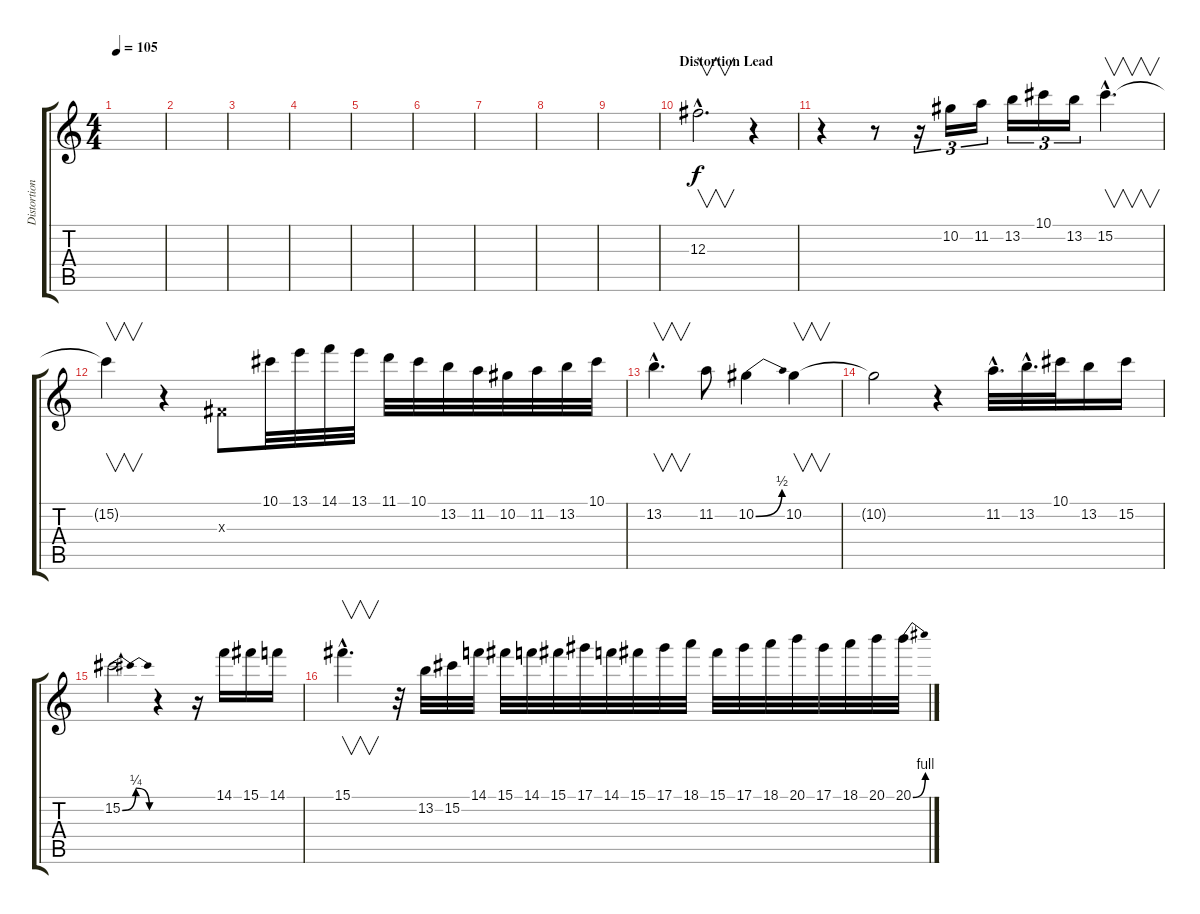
\track ("Distortion Lead" "Distortion") {instrument overdrivenguitar}
\staff {score tabs}
\tuning (Eb4 Bb3 Gb3 Db3 Ab2 Eb2) {hide}
\ts (4 4)
\tempo 105
\clef g2
\ks c
|
|
|
|
|
|
|
|
|
\section ("" "Distortion Lead")
12.3{hac}.2{v d instrument overdrivenguitar} r.4 |
r.4 r.8 r.16{tu (3 2)} 10.2.16{tu (3 2)} 11.2.16{tu (3 2)} 13.2.16{tu (3 2)} 10.1.16{tu (3 2)} 13.2.16{tu (3 2)} 15.2{hac}.4{v d} |
15.2{t}.4{v} r.4 0.3{x}.8 10.1.32 13.1.32 14.1.32 13.1.32 11.1.32 10.1.32 13.2.32 11.2.32 10.2.32 11.2.32 13.2.32 10.1.32 |
13.2{hac}.4{v d} 11.2.8 10.2{be (bend 0 0 60 2)}.4 10.2.4{v} |
10.2{t}.2 r.4 11.2{hac}.32{d} 13.2{hac}.32{d} 10.1.32 13.2.16 15.2.16 |
15.2{be (bendrelease 0 0 30 1 30 1 60 0)}.2 r.4 r.16 14.1.16 15.1.16 14.1.16 |
15.1{hac}.4{v d} r.32 13.2.32 15.2.32 14.1.32 15.1.32 14.1.32 15.1.32 17.1.32 14.1.32 15.1.32 17.1.32 18.1.32 15.1.32 17.1.32 18.1.32 20.1.32 17.1.32 18.1.32 20.1.32 20.1{be (bend 0 0 60 4)}.32
